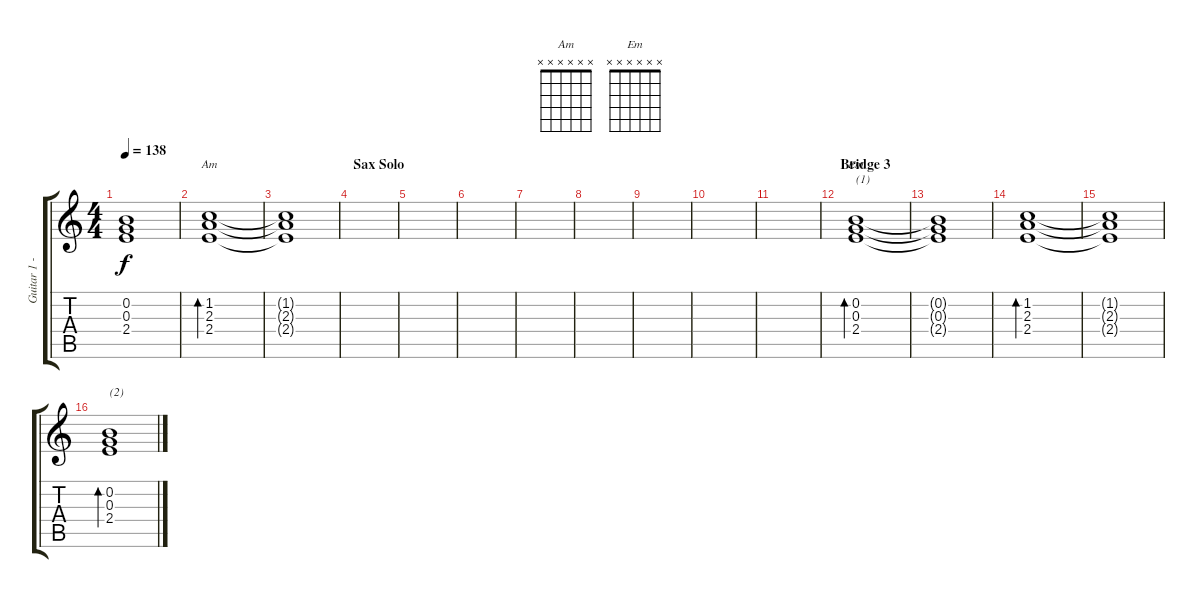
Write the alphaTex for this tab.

\track ("Guitar 1 - clean" "Guitar 1 -") {instrument electricguitarclean}
\staff {score tabs}
\tuning (E4 B3 G3 D3 A2 E2) {hide}
\chord ("Am" x x x x x x)
\chord ("Em" x x x x x x)
\ts (4 4)
\tempo 138
\clef g2
\ks c
(0.2{t} 0.3{t} 2.4{t}).1{dy f} |
(1.2 2.3 2.4).1{bd 60 ch "Am"} |
(1.2{t} 2.3{t} 2.4{t}).1 |
\section ("" "Sax Solo")
|
|
|
|
|
|
|
|
\section ("" "Bridge 3")
(0.2 0.3 2.4).1{bd 60 ch "Em" txt "(1)" volume 12 balance 0 instrument electricguitarclean} |
(0.2{t} 0.3{t} 2.4{t}).1 |
(1.2 2.3 2.4).1{bd 60} |
(1.2{t} 2.3{t} 2.4{t}).1 |
(0.2 0.3 2.4).1{bd 60 txt "(2)"}
